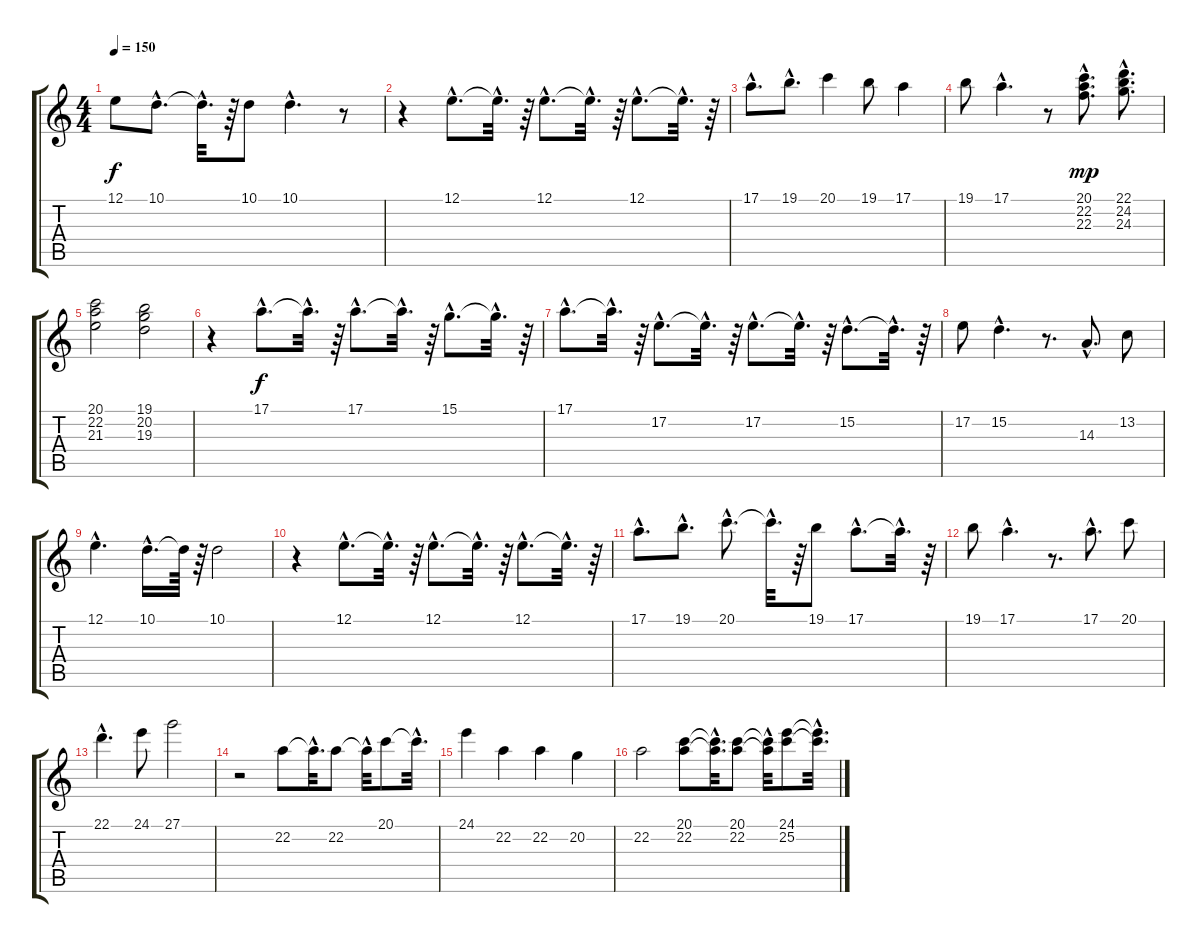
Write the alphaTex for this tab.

\track "" {instrument stringensemble1}
\staff {score tabs}
\tuning (E4 B3 G3 D3 A2 E2) {hide}
\ts (4 4)
\tempo 150
\clef g2
\ks c
12.1.8{dy f} 10.1{hac}.8{d} 10.1{hac t}.32{d} r.64 10.1.8 10.1{hac}.4{d} r.8 |
r.4 12.1{hac}.8{d} 12.1{hac t}.32{d} r.64 12.1{hac}.8{d} 12.1{hac t}.32{d} r.64 12.1{hac}.8{d} 12.1{hac t}.32{d} r.64 |
17.1{hac}.8{d} 19.1{hac}.8{d} 20.1.4 19.1.8 17.1.4 |
19.1.8 17.1{hac}.4{d} r.8 (20.1{hac} 22.2{hac} 22.3{hac}).8{d dy mp} (22.1{hac} 24.2{hac} 24.3{hac}).8{d} |
(20.1 22.2 21.3).2 (19.1 20.2 19.3).2 |
r.4 17.1{hac}.8{d dy f} 17.1{hac t}.32{d} r.64 17.1{hac}.8{d} 17.1{hac t}.32{d} r.64 15.1{hac}.8{d} 15.1{hac t}.32{d} r.64 |
17.1{hac}.8{d} 17.1{hac t}.32{d} r.64 17.2{hac}.8{d} 17.2{hac t}.32{d} r.64 17.2{hac}.8{d} 17.2{hac t}.32{d} r.64 15.2{hac}.8{d} 15.2{hac t}.32{d} r.64 |
17.2.8 15.2{hac}.4{d} r.8{d} 14.3{hac}.8{d} 13.2.8 |
12.1{hac}.4{d} 10.1{hac}.16{d} 10.1{t}.64 r.64 10.1.2 |
r.4 12.1{hac}.8{d} 12.1{hac t}.32{d} r.64 12.1{hac}.8{d} 12.1{hac t}.32{d} r.64 12.1{hac}.8{d} 12.1{hac t}.32{d} r.64 |
17.1{hac}.8{d} 19.1{hac}.8{d} 20.1{hac}.8{d} 20.1{hac t}.32{d} r.64 19.1.8 17.1{hac}.8{d} 17.1{hac t}.32{d} r.64 |
19.1.8 17.1{hac}.4{d} r.8{d} 17.1{hac}.8{d} 20.1.8 |
22.1{hac}.4{d} 24.1.8 27.1.2 |
r.2 22.2.8 22.2{hac t}.32{d} 22.2.8 22.2{hac t}.32 20.1.8 20.1{hac t}.32{d} |
24.1.4 22.2.4 22.2.4 20.2.4 |
22.2.2 (20.1 22.2).8 (20.1{hac t} 22.2{hac t}).32{d} (20.1 22.2).8 (20.1{hac t} 22.2{hac t}).32 (24.1 25.2).8 (24.1{hac t} 25.2{hac t}).32{d}
